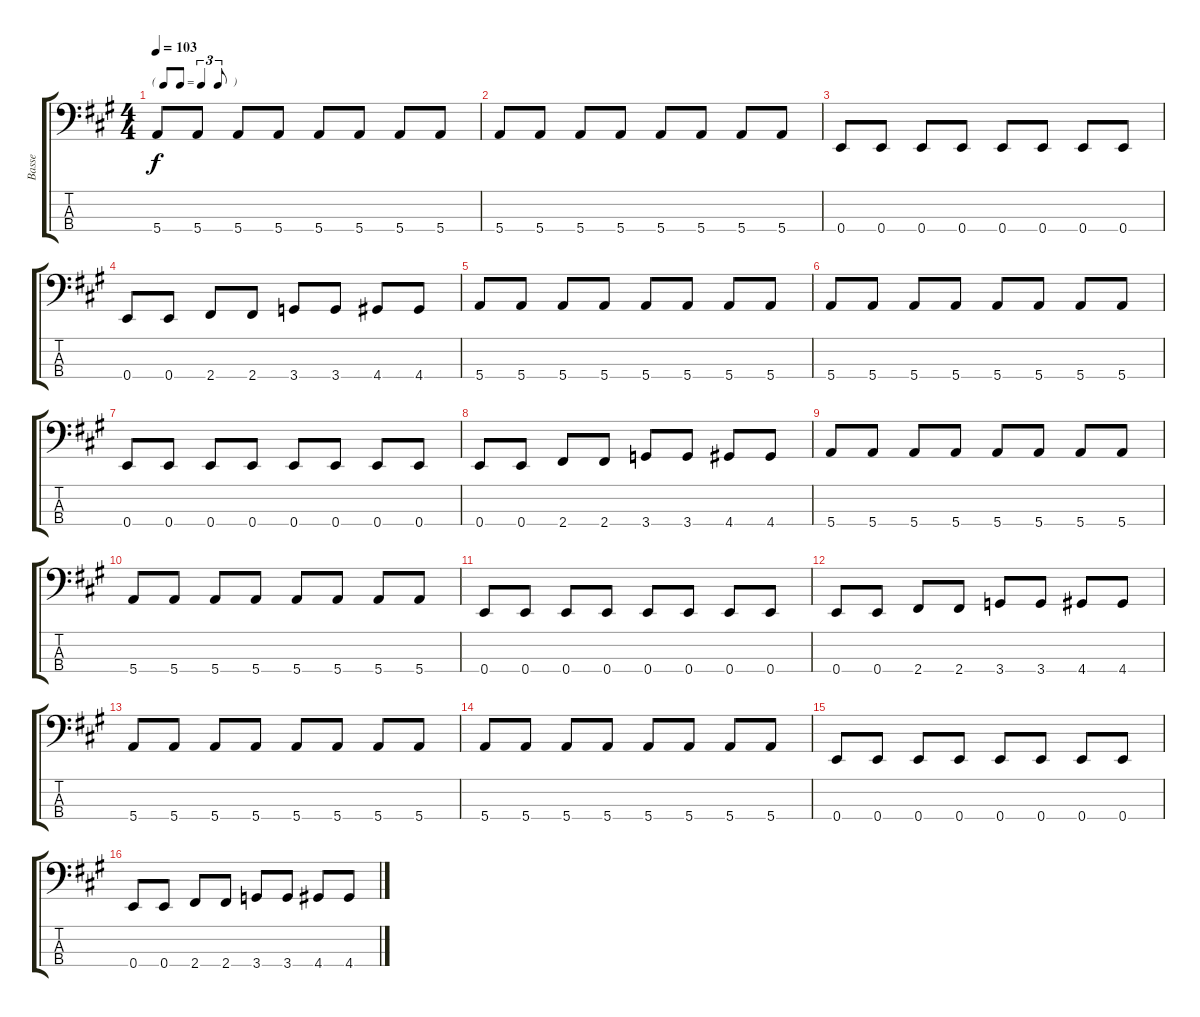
\track ("Basse" "Basse") {instrument electricbassfinger}
\staff {score tabs}
\tuning (G2 D2 A1 E1) {hide}
\ts (4 4)
\tf triplet8th
\tempo 103
\clef f4
\ks a
5.4.8{dy f} 5.4.8 5.4.8 5.4.8 5.4.8 5.4.8 5.4.8 5.4.8 |
5.4.8 5.4.8 5.4.8 5.4.8 5.4.8 5.4.8 5.4.8 5.4.8 |
0.4.8 0.4.8 0.4.8 0.4.8 0.4.8 0.4.8 0.4.8 0.4.8 |
0.4.8 0.4.8 2.4.8 2.4.8 3.4.8 3.4.8 4.4.8 4.4.8 |
5.4.8 5.4.8 5.4.8 5.4.8 5.4.8 5.4.8 5.4.8 5.4.8 |
5.4.8 5.4.8 5.4.8 5.4.8 5.4.8 5.4.8 5.4.8 5.4.8 |
0.4.8 0.4.8 0.4.8 0.4.8 0.4.8 0.4.8 0.4.8 0.4.8 |
0.4.8 0.4.8 2.4.8 2.4.8 3.4.8 3.4.8 4.4.8 4.4.8 |
5.4.8 5.4.8 5.4.8 5.4.8 5.4.8 5.4.8 5.4.8 5.4.8 |
5.4.8 5.4.8 5.4.8 5.4.8 5.4.8 5.4.8 5.4.8 5.4.8 |
0.4.8 0.4.8 0.4.8 0.4.8 0.4.8 0.4.8 0.4.8 0.4.8 |
0.4.8 0.4.8 2.4.8 2.4.8 3.4.8 3.4.8 4.4.8 4.4.8 |
5.4.8 5.4.8 5.4.8 5.4.8 5.4.8 5.4.8 5.4.8 5.4.8 |
5.4.8 5.4.8 5.4.8 5.4.8 5.4.8 5.4.8 5.4.8 5.4.8 |
0.4.8 0.4.8 0.4.8 0.4.8 0.4.8 0.4.8 0.4.8 0.4.8 |
0.4.8 0.4.8 2.4.8 2.4.8 3.4.8 3.4.8 4.4.8 4.4.8
